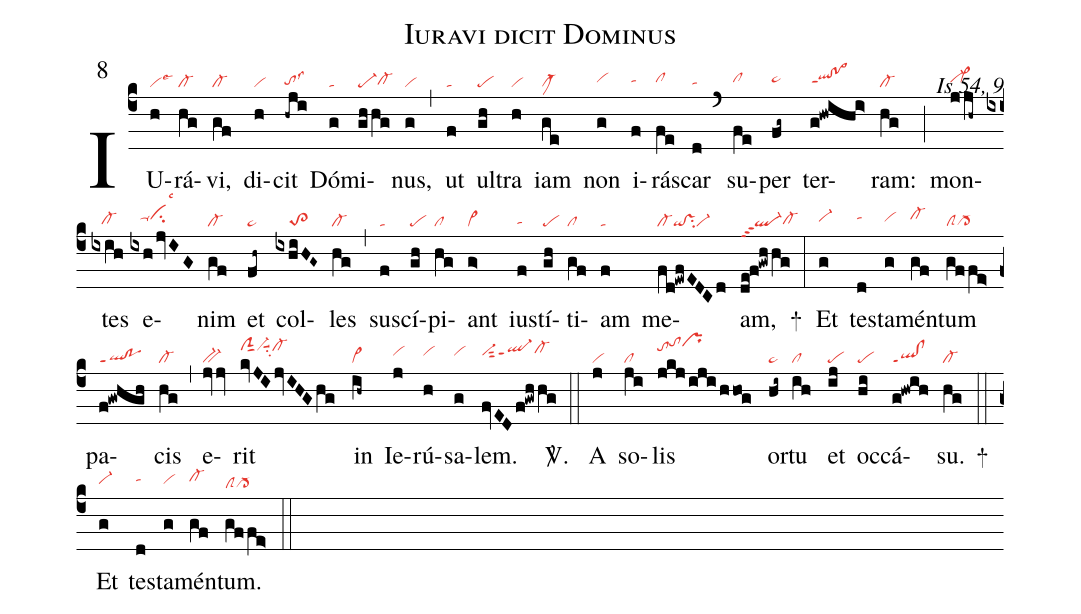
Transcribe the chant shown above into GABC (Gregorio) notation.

name: Iuravi dicit Dominus;
commentary: Is 54, 9;
mode: 8;
nabc-lines: 1;
%%
(c4)
IU(h|vilse3)rá(hg|cl-)vi,(gf|cl-) di(h|vi)cit(-hji|tohglss3) Dó(g|ta)mi(ghhg|pe-cl-hg)nus,(g|vi) (,)
ut(f|ta) ul(gh|pe)tra(h|vi) iam(ge|clM-) non(g|vihh) i(f|tahh)rás(fe|clhh)car(d|tahg) (`)
su(fe|clhh)per(fg~|ta>hh) ter(g!hwihi>|qlhi!po>hippt1)ram:(hg|cl-) (;)
mon(jjh~|vi-hh`vi>hh)tes(ixih|///cl-hg) e(ixh/jvIG|///ta-hicihilsc3)nim(gf|cl-) et(fh~|ta>) col(ixhiHG~|////to>2)les(hg|cl-) (,)
su(f|ta)scí(gh|pe)pi(hg|cl)ant(g>|vi>) ius(f|tahg)tí(gh|pe)ti(gf|cl)am(f|ta) me(fd!ewfEDCd|cl-qi!vssu2vi-)am,(de!f!gwhhg|ql-ppt3cl-hg) +(:)
Et(g|vi-hh) tes(d|tahi)ta(g|vihh)mén(gf|cl-hi)tum(gffe>|clScl->) pa(f!gwhgh|ql!poppt1)cis(hg|cl-) (,)
e(jvjv|bv-)rit(kvJIjvIHGhg|clShksut1vi-hksuu1su2cl-hk) in(ih~|vi>) Ie(j|vihi)rú(h|vihi)sa(g|vihi)lem.(fvEDf!gwhhg|vi-hisut2ql-hippt1cl-hj) <sp>V/</sp>.(::)
A(j|vi) so(ji|cl)lis(jkj/iji/hhog|tohktohmprhm)  or(hi~|ta>)tu(ih|cl) et(ij|pe) oc(hi|pe)cá(g!hwih|ql!clppt1)su.(hg|cl-) +(::)
Et(g|vi-hh) tes(d|tahi)ta(g|vihh)mén(gf|cl-hi)tum.(gffe>|clScl->) (::)
